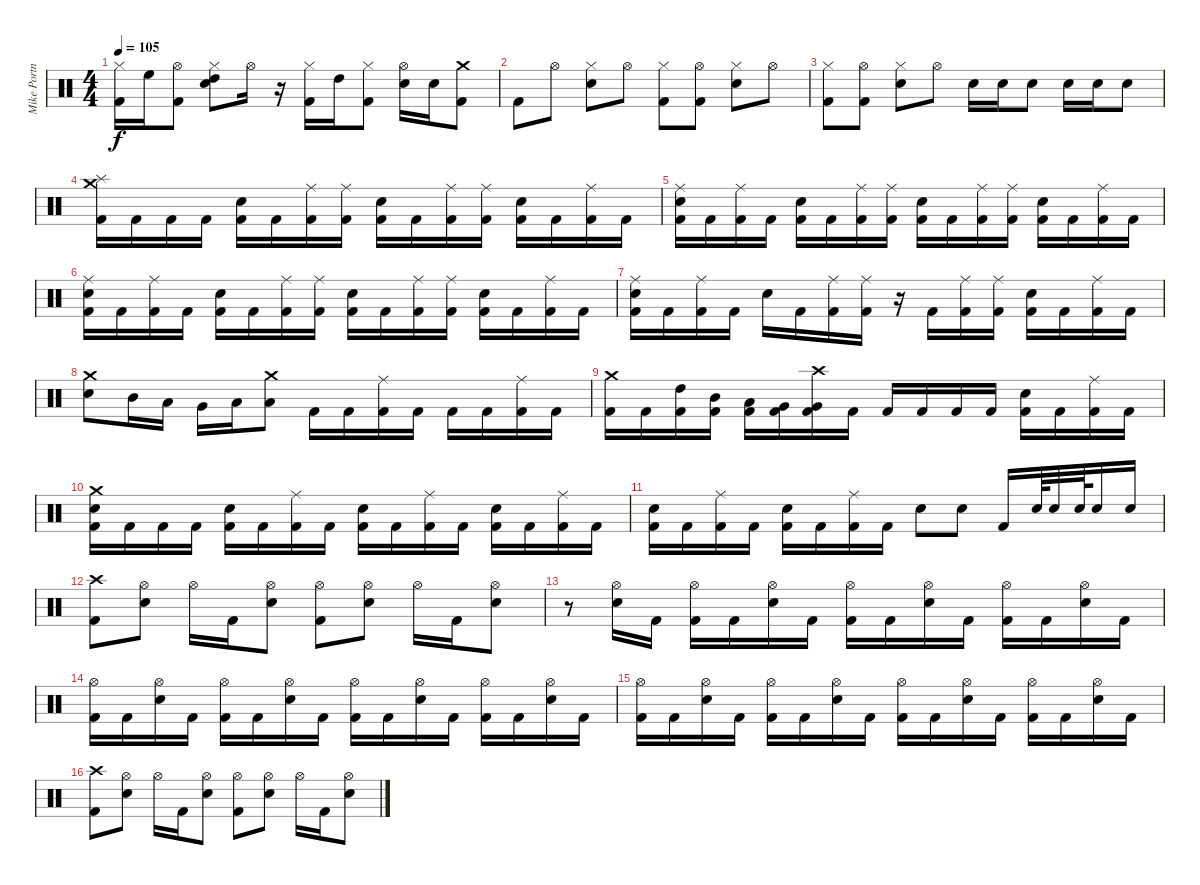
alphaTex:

\track ("Mike Portnoy" "Mike Portn") {instrument percussion}
\staff {score}
\articulation defaults
\ts (4 4)
\tempo 105
\clef neutral
\ks c
("Hi-Hat (closed)" "Kick (hit) 2").16{dy f} "High Floor Tom (hit)".16 ("Hi-Hat (open)" "Kick (hit) 2").8 ("Hi-Hat (closed)" "High Tom (hit)" "Electric Snare (hit)").8 "Hi-Hat (open)".16 r.16 ("Hi-Hat (closed)" "Kick (hit) 2").16 "High Tom (hit)".16 ("Hi-Hat (closed)" "Kick (hit) 2").8 ("Hi-Hat (open)" "Electric Snare (hit)").16 "Electric Snare (hit)".16 ("Crash medium (hit)" "Kick (hit) 2").8 |
"Kick (hit) 2".8 "Hi-Hat (open)".8 ("Hi-Hat (closed)" "Electric Snare (hit)").8 "Hi-Hat (open)".8 ("Hi-Hat (closed)" "Kick (hit) 2").8 ("Hi-Hat (open)" "Kick (hit) 2").8 ("Hi-Hat (closed)" "Electric Snare (hit)").8 "Hi-Hat (open)".8 |
("Hi-Hat (closed)" "Kick (hit) 2").8 ("Hi-Hat (open)" "Kick (hit) 2").8 ("Hi-Hat (closed)" "Electric Snare (hit)").8 "Hi-Hat (open)".8 "Electric Snare (hit)".16 "Electric Snare (hit)".16 "Electric Snare (hit)".8 "Electric Snare (hit)".16 "Electric Snare (hit)".16 "Electric Snare (hit)".8 |
("Crash medium (hit)" "Splash (hit)" "Kick (hit) 2").16 "Kick (hit) 2".16 "Kick (hit) 2".16 "Kick (hit) 2".16 ("Electric Snare (hit)" "Kick (hit) 2").16 "Kick (hit) 2".16 ("Ride (middle)" "Kick (hit) 2").16 ("Ride (middle)" "Kick (hit) 2").16 ("Electric Snare (hit)" "Kick (hit) 2").16 "Kick (hit) 2".16 ("Ride (middle)" "Kick (hit) 2").16 ("Ride (middle)" "Kick (hit) 2").16 ("Electric Snare (hit)" "Kick (hit) 2").16 "Kick (hit) 2".16 ("Ride (middle)" "Kick (hit) 2").16 "Kick (hit) 2".16 |
("Ride (middle)" "Electric Snare (hit)" "Kick (hit) 2").16 "Kick (hit) 2".16 ("Ride (middle)" "Kick (hit) 2").16 "Kick (hit) 2".16 ("Electric Snare (hit)" "Kick (hit) 2").16 "Kick (hit) 2".16 ("Ride (middle)" "Kick (hit) 2").16 ("Ride (middle)" "Kick (hit) 2").16 ("Electric Snare (hit)" "Kick (hit) 2").16 "Kick (hit) 2".16 ("Ride (middle)" "Kick (hit) 2").16 ("Ride (middle)" "Kick (hit) 2").16 ("Electric Snare (hit)" "Kick (hit) 2").16 "Kick (hit) 2".16 ("Ride (middle)" "Kick (hit) 2").16 "Kick (hit) 2".16 |
("Ride (middle)" "Electric Snare (hit)" "Kick (hit) 2").16 "Kick (hit) 2".16 ("Ride (middle)" "Kick (hit) 2").16 "Kick (hit) 2".16 ("Electric Snare (hit)" "Kick (hit) 2").16 "Kick (hit) 2".16 ("Ride (middle)" "Kick (hit) 2").16 ("Ride (middle)" "Kick (hit) 2").16 ("Electric Snare (hit)" "Kick (hit) 2").16 "Kick (hit) 2".16 ("Ride (middle)" "Kick (hit) 2").16 ("Ride (middle)" "Kick (hit) 2").16 ("Electric Snare (hit)" "Kick (hit) 2").16 "Kick (hit) 2".16 ("Ride (middle)" "Kick (hit) 2").16 "Kick (hit) 2".16 |
("Ride (middle)" "Electric Snare (hit)" "Kick (hit) 2").16 "Kick (hit) 2".16 ("Ride (middle)" "Kick (hit) 2").16 "Kick (hit) 2".16 "Electric Snare (hit)".16 "Kick (hit) 2".16 ("Ride (middle)" "Kick (hit) 2").16 ("Ride (middle)" "Kick (hit) 2").16 r.16 "Kick (hit) 2".16 ("Ride (middle)" "Kick (hit) 2").16 ("Ride (middle)" "Kick (hit) 2").16 ("Electric Snare (hit)" "Kick (hit) 2").16 "Kick (hit) 2".16 ("Ride (middle)" "Kick (hit) 2").16 "Kick (hit) 2".16 |
("Crash medium (hit)" "Electric Snare (hit)").8 "Mid Tom (hit)".16 "Low Tom (hit)".16 "Very Low Tom (hit)".16 "Low Floor Tom (hit)".16 ("Crash medium (hit)" "Low Floor Tom (hit)").8 "Kick (hit) 2".16 "Kick (hit) 2".16 ("Ride (middle)" "Kick (hit) 2").16 "Kick (hit) 2".16 "Kick (hit) 2".16 "Kick (hit) 2".16 ("Ride (middle)" "Kick (hit) 2").16 "Kick (hit) 2".16 |
("Crash medium (hit)" "Kick (hit) 2").16 "Kick (hit) 2".16 ("High Tom (hit)" "Kick (hit) 2").16 ("Mid Tom (hit)" "Kick (hit) 2").16 ("Low Tom (hit)" "Kick (hit) 2").16 ("Very Low Tom (hit)" "Kick (hit) 2").16 ("Crash high (hit)" "Very Low Tom (hit)" "Kick (hit) 2").16 "Kick (hit) 2".16 "Kick (hit) 2".16 "Kick (hit) 2".16 "Kick (hit) 2".16 "Kick (hit) 2".16 ("Electric Snare (hit)" "Kick (hit) 2").16 "Kick (hit) 2".16 ("Ride (middle)" "Kick (hit) 2").16 "Kick (hit) 2".16 |
("Crash medium (hit)" "Electric Snare (hit)" "Kick (hit) 2").16 "Kick (hit) 2".16 "Kick (hit) 2".16 "Kick (hit) 2".16 ("Electric Snare (hit)" "Kick (hit) 2").16 "Kick (hit) 2".16 ("Ride (middle)" "Kick (hit) 2").16 "Kick (hit) 2".16 ("Electric Snare (hit)" "Kick (hit) 2").16 "Kick (hit) 2".16 ("Ride (middle)" "Kick (hit) 2").16 "Kick (hit) 2".16 ("Electric Snare (hit)" "Kick (hit) 2").16 "Kick (hit) 2".16 ("Ride (middle)" "Kick (hit) 2").16 "Kick (hit) 2".16 |
("Electric Snare (hit)" "Kick (hit) 2").16 "Kick (hit) 2".16 ("Ride (middle)" "Kick (hit) 2").16 "Kick (hit) 2".16 ("Electric Snare (hit)" "Kick (hit) 2").16 "Kick (hit) 2".16 ("Ride (middle)" "Kick (hit) 2").16 "Kick (hit) 2".16 "Electric Snare (hit)".8 "Electric Snare (hit)".8 "Kick (hit) 2".16 "Electric Snare (hit)".64 "Electric Snare (hit)".32 "Electric Snare (hit)".64 "Electric Snare (hit)".16 "Electric Snare (hit)".16 |
("Crash high (hit)" "Kick (hit) 2").8 ("Hi-Hat (open)" "Electric Snare (hit)").8 "Hi-Hat (open)".16 "Kick (hit) 2".16 ("Hi-Hat (open)" "Electric Snare (hit)").8 ("Hi-Hat (open)" "Kick (hit) 2").8 ("Hi-Hat (open)" "Electric Snare (hit)").8 "Hi-Hat (open)".16 "Kick (hit) 2".16 ("Hi-Hat (open)" "Electric Snare (hit)").8 |
r.8 ("Hi-Hat (open)" "Electric Snare (hit)").16 "Kick (hit) 2".16 ("Hi-Hat (open)" "Kick (hit) 2").16 "Kick (hit) 2".16 ("Hi-Hat (open)" "Electric Snare (hit)").16 "Kick (hit) 2".16 ("Hi-Hat (open)" "Kick (hit) 2").16 "Kick (hit) 2".16 ("Hi-Hat (open)" "Electric Snare (hit)").16 "Kick (hit) 2".16 ("Hi-Hat (open)" "Kick (hit) 2").16 "Kick (hit) 2".16 ("Hi-Hat (open)" "Electric Snare (hit)").16 "Kick (hit) 2".16 |
("Hi-Hat (open)" "Kick (hit) 2").16 "Kick (hit) 2".16 ("Hi-Hat (open)" "Electric Snare (hit)").16 "Kick (hit) 2".16 ("Hi-Hat (open)" "Kick (hit) 2").16 "Kick (hit) 2".16 ("Hi-Hat (open)" "Electric Snare (hit)").16 "Kick (hit) 2".16 ("Hi-Hat (open)" "Kick (hit) 2").16 "Kick (hit) 2".16 ("Hi-Hat (open)" "Electric Snare (hit)").16 "Kick (hit) 2".16 ("Hi-Hat (open)" "Kick (hit) 2").16 "Kick (hit) 2".16 ("Hi-Hat (open)" "Electric Snare (hit)").16 "Kick (hit) 2".16 |
("Hi-Hat (open)" "Kick (hit) 2").16 "Kick (hit) 2".16 ("Hi-Hat (open)" "Electric Snare (hit)").16 "Kick (hit) 2".16 ("Hi-Hat (open)" "Kick (hit) 2").16 "Kick (hit) 2".16 ("Hi-Hat (open)" "Electric Snare (hit)").16 "Kick (hit) 2".16 ("Hi-Hat (open)" "Kick (hit) 2").16 "Kick (hit) 2".16 ("Hi-Hat (open)" "Electric Snare (hit)").16 "Kick (hit) 2".16 ("Hi-Hat (open)" "Kick (hit) 2").16 "Kick (hit) 2".16 ("Hi-Hat (open)" "Electric Snare (hit)").16 "Kick (hit) 2".16 |
("Crash high (hit)" "Kick (hit) 2").8 ("Hi-Hat (open)" "Electric Snare (hit)").8 "Hi-Hat (open)".16 "Kick (hit) 2".16 ("Hi-Hat (open)" "Electric Snare (hit)").8 ("Hi-Hat (open)" "Kick (hit) 2").8 ("Hi-Hat (open)" "Electric Snare (hit)").8 "Hi-Hat (open)".16 "Kick (hit) 2".16 ("Hi-Hat (open)" "Electric Snare (hit)").8
